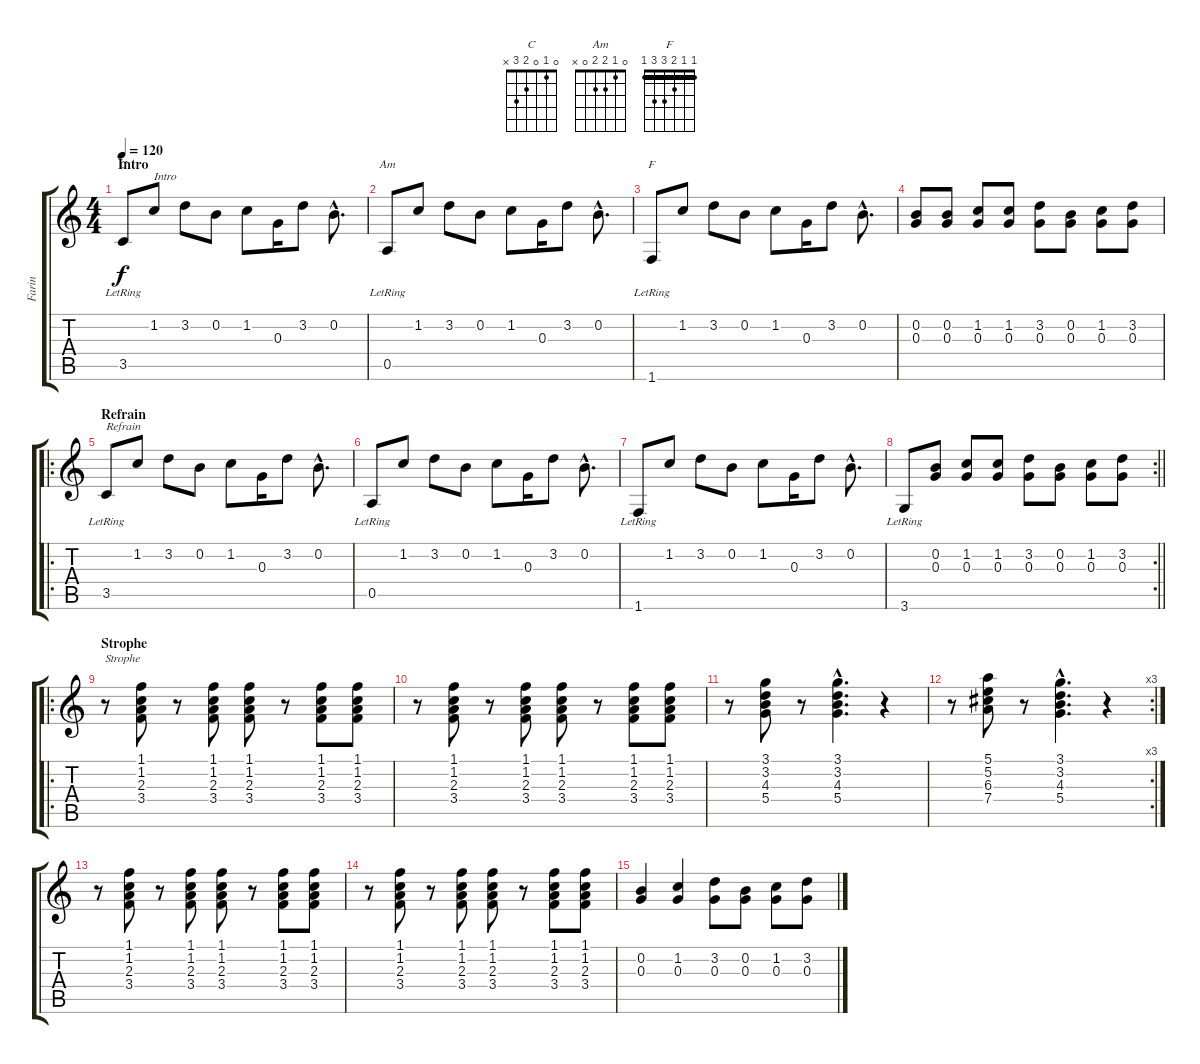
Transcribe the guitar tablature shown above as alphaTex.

\track ("Farin" "Farin") {instrument electricguitarclean}
\staff {score tabs}
\tuning (E4 B3 G3 D3 A2 E2) {hide}
\chord ("C" 0 1 0 2 3 x)
\chord ("Am" 0 1 2 2 0 x)
\chord ("F" 1 1 2 3 3 1) {barre 1}
\ts (4 4)
\section ("" "Intro")
\tempo 120
\clef g2
\ks c
3.5{lr}.8{ch "C" dy f instrument electricguitarclean} 1.2.8{txt "Intro"} 3.2.8 0.2.8 1.2.8 0.3.16 3.2.8 0.2{hac}.8{d} |
0.5{lr}.8{ch "Am"} 1.2.8 3.2.8 0.2.8 1.2.8 0.3.16 3.2.8 0.2{hac}.8{d} |
1.6{lr}.8{ch "F"} 1.2.8 3.2.8 0.2.8 1.2.8 0.3.16 3.2.8 0.2{hac}.8{d} |
(0.2 0.3).8 (0.2 0.3).8 (1.2 0.3).8 (1.2 0.3).8 (3.2 0.3).8 (0.2 0.3).8 (1.2 0.3).8 (3.2 0.3).8 |
\ro
\section ("" "Refrain")
3.5{lr}.8{txt "Refrain"} 1.2.8 3.2.8 0.2.8 1.2.8 0.3.16 3.2.8 0.2{hac}.8{d} |
0.5{lr}.8 1.2.8 3.2.8 0.2.8 1.2.8 0.3.16 3.2.8 0.2{hac}.8{d} |
1.6{lr}.8 1.2.8 3.2.8 0.2.8 1.2.8 0.3.16 3.2.8 0.2{hac}.8{d} |
\rc 2
\barLineRight lightlight
3.6{lr}.8 (0.2 0.3).8 (1.2 0.3).8 (1.2 0.3).8 (3.2 0.3).8 (0.2 0.3).8 (1.2 0.3).8 (3.2 0.3).8 |
\ro
\section ("" "Strophe")
r.8{txt "Strophe"} (1.1 1.2 2.3 3.4).8 r.8 (1.1 1.2 2.3 3.4).8 (1.1 1.2 2.3 3.4).8 r.8 (1.1 1.2 2.3 3.4).8 (1.1 1.2 2.3 3.4).8 |
r.8 (1.1 1.2 2.3 3.4).8 r.8 (1.1 1.2 2.3 3.4).8 (1.1 1.2 2.3 3.4).8 r.8 (1.1 1.2 2.3 3.4).8 (1.1 1.2 2.3 3.4).8 |
r.8 (3.1 3.2 4.3 5.4).8 r.8 (3.1{hac} 3.2{hac} 4.3{hac} 5.4{hac}).4{d} r.4 |
\rc 3
r.8 (5.1 5.2 6.3 7.4).8 r.8 (3.1{hac} 3.2{hac} 4.3{hac} 5.4{hac}).4{d} r.4 |
r.8 (1.1 1.2 2.3 3.4).8 r.8 (1.1 1.2 2.3 3.4).8 (1.1 1.2 2.3 3.4).8 r.8 (1.1 1.2 2.3 3.4).8 (1.1 1.2 2.3 3.4).8 |
r.8 (1.1 1.2 2.3 3.4).8 r.8 (1.1 1.2 2.3 3.4).8 (1.1 1.2 2.3 3.4).8 r.8 (1.1 1.2 2.3 3.4).8 (1.1 1.2 2.3 3.4).8 |
(0.2 0.3).4 (1.2 0.3).4 (3.2 0.3).8 (0.2 0.3).8 (1.2 0.3).8 (3.2 0.3).8
